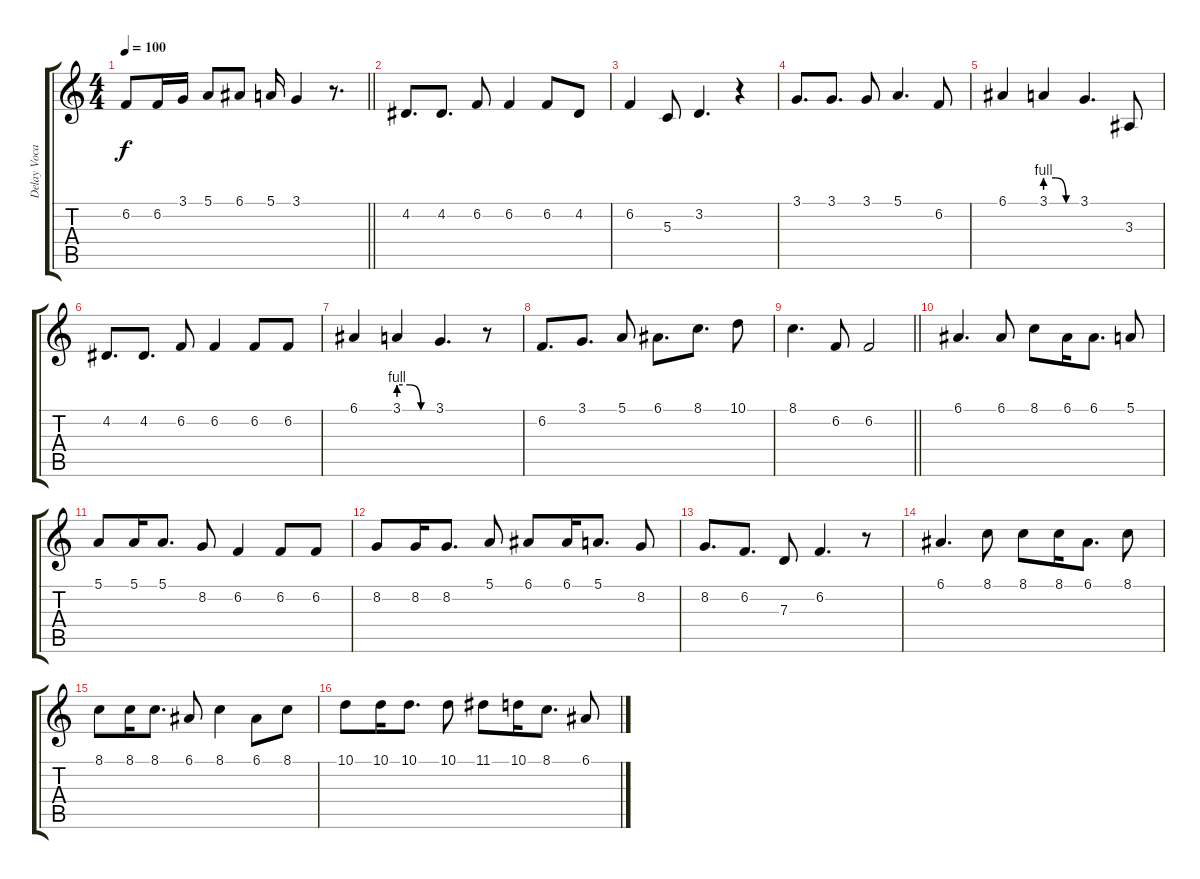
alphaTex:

\track ("Delay Vocals" "Delay Voca") {instrument pad8sweep}
\staff {score tabs}
\tuning (E4 B3 G3 D3 A2 E2) {hide}
\ts (4 4)
\tempo 100
\clef g2
\barLineRight lightlight
\ks c
6.2.8{dy f} 6.2.16 3.1.16 5.1.8 6.1.8 5.1.16 3.1.4 r.8{d} |
\section ("" "")
4.2.8{d} 4.2.8{d} 6.2.8 6.2.4 6.2.8 4.2.8 |
6.2.4 5.3.8 3.2.4{d} r.4 |
3.1.8{d} 3.1.8{d} 3.1.8 5.1.4{d} 6.2.8 |
6.1.4 3.1{be (custom 0 4 20 4 40 0 60 0)}.4 3.1.4{d} 3.3.8 |
4.2.8{d} 4.2.8{d} 6.2.8 6.2.4 6.2.8 6.2.8 |
6.1.4 3.1{be (custom 0 4 20 4 40 0 60 0)}.4 3.1.4{d} r.8 |
6.2.8{d} 3.1.8{d} 5.1.8 6.1.8{d} 8.1.8{d} 10.1.8 |
\barLineRight lightlight
8.1.4{d} 6.2.8 6.2.2 |
\section ("" "")
6.1.4{d} 6.1.8 8.1.8 6.1.16 6.1.8{d} 5.1.8 |
5.1.8 5.1.16 5.1.8{d} 8.2.8 6.2.4 6.2.8 6.2.8 |
8.2.8 8.2.16 8.2.8{d} 5.1.8 6.1.8 6.1.16 5.1.8{d} 8.2.8 |
8.2.8{d} 6.2.8{d} 7.3.8 6.2.4{d} r.8 |
6.1.4{d} 8.1.8 8.1.8 8.1.16 6.1.8{d} 8.1.8 |
8.1.8 8.1.16 8.1.8{d} 6.1.8 8.1.4 6.1.8 8.1.8 |
10.1.8 10.1.16 10.1.8{d} 10.1.8 11.1.8 10.1.16 8.1.8{d} 6.1.8
